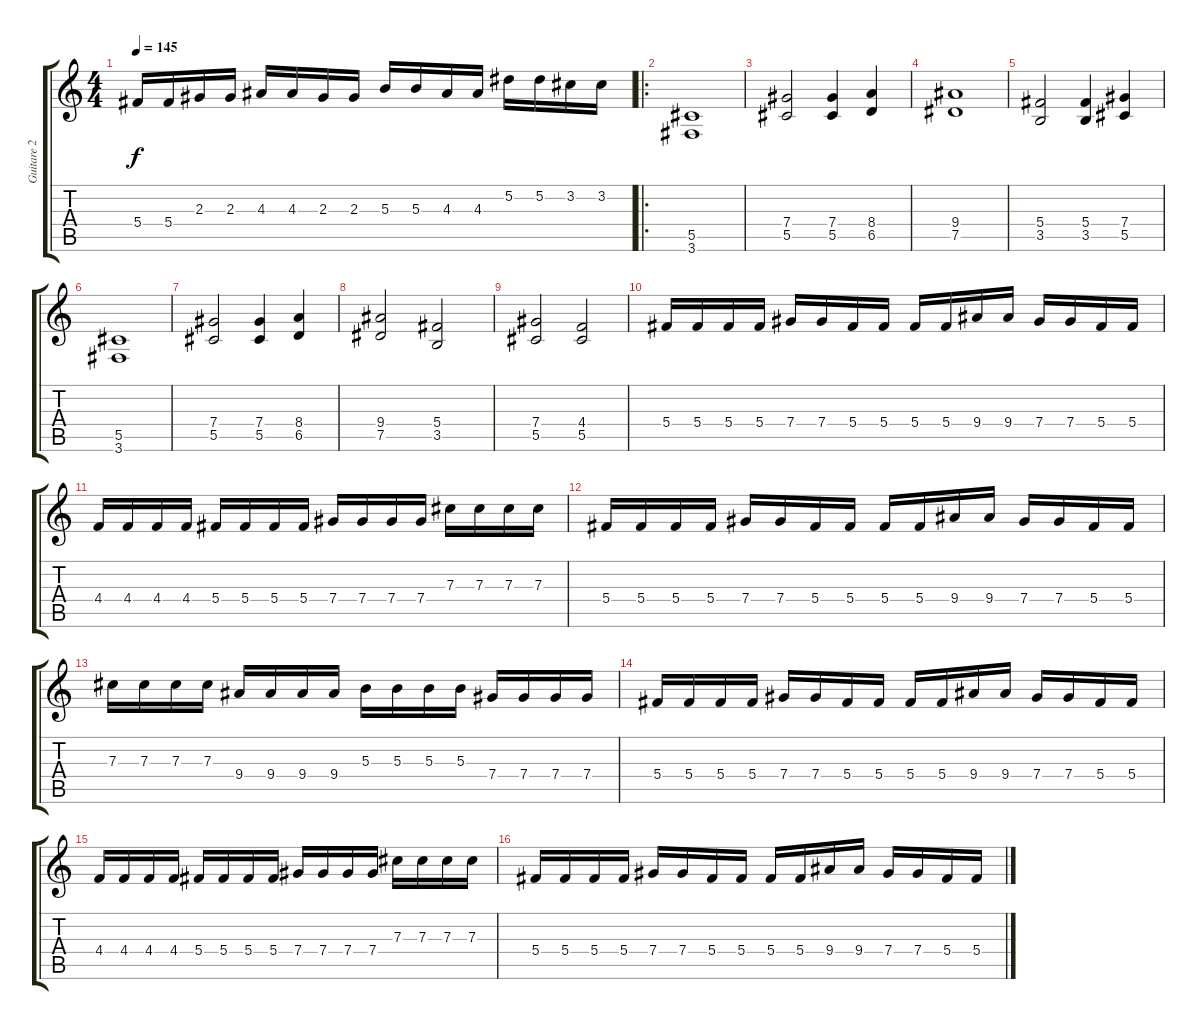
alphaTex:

\track ("Guitare 2" "Guitare 2") {instrument distortionguitar}
\staff {score tabs}
\tuning (Eb4 Bb3 Gb3 Db3 Ab2 Eb2) {hide}
\ts (4 4)
\tempo 145
\clef g2
\ks c
5.4.16{dy f} 5.4.16 2.3.16 2.3.16 4.3.16 4.3.16 2.3.16 2.3.16 5.3.16 5.3.16 4.3.16 4.3.16 5.2.16 5.2.16 3.2.16 3.2.16 |
\ro
(5.5 3.6).1 |
(7.4 5.5).2 (7.4 5.5).4 (8.4 6.5).4 |
(9.4 7.5).1 |
(5.4 3.5).2 (5.4 3.5).4 (7.4 5.5).4 |
(5.5 3.6).1 |
(7.4 5.5).2 (7.4 5.5).4 (8.4 6.5).4 |
(9.4 7.5).2 (5.4 3.5).2 |
(7.4 5.5).2 (4.4 5.5).2 |
5.4.16 5.4.16 5.4.16 5.4.16 7.4.16 7.4.16 5.4.16 5.4.16 5.4.16 5.4.16 9.4.16 9.4.16 7.4.16 7.4.16 5.4.16 5.4.16 |
4.4.16 4.4.16 4.4.16 4.4.16 5.4.16 5.4.16 5.4.16 5.4.16 7.4.16 7.4.16 7.4.16 7.4.16 7.3.16 7.3.16 7.3.16 7.3.16 |
5.4.16 5.4.16 5.4.16 5.4.16 7.4.16 7.4.16 5.4.16 5.4.16 5.4.16 5.4.16 9.4.16 9.4.16 7.4.16 7.4.16 5.4.16 5.4.16 |
7.3.16 7.3.16 7.3.16 7.3.16 9.4.16 9.4.16 9.4.16 9.4.16 5.3.16 5.3.16 5.3.16 5.3.16 7.4.16 7.4.16 7.4.16 7.4.16 |
5.4.16 5.4.16 5.4.16 5.4.16 7.4.16 7.4.16 5.4.16 5.4.16 5.4.16 5.4.16 9.4.16 9.4.16 7.4.16 7.4.16 5.4.16 5.4.16 |
4.4.16 4.4.16 4.4.16 4.4.16 5.4.16 5.4.16 5.4.16 5.4.16 7.4.16 7.4.16 7.4.16 7.4.16 7.3.16 7.3.16 7.3.16 7.3.16 |
5.4.16 5.4.16 5.4.16 5.4.16 7.4.16 7.4.16 5.4.16 5.4.16 5.4.16 5.4.16 9.4.16 9.4.16 7.4.16 7.4.16 5.4.16 5.4.16
